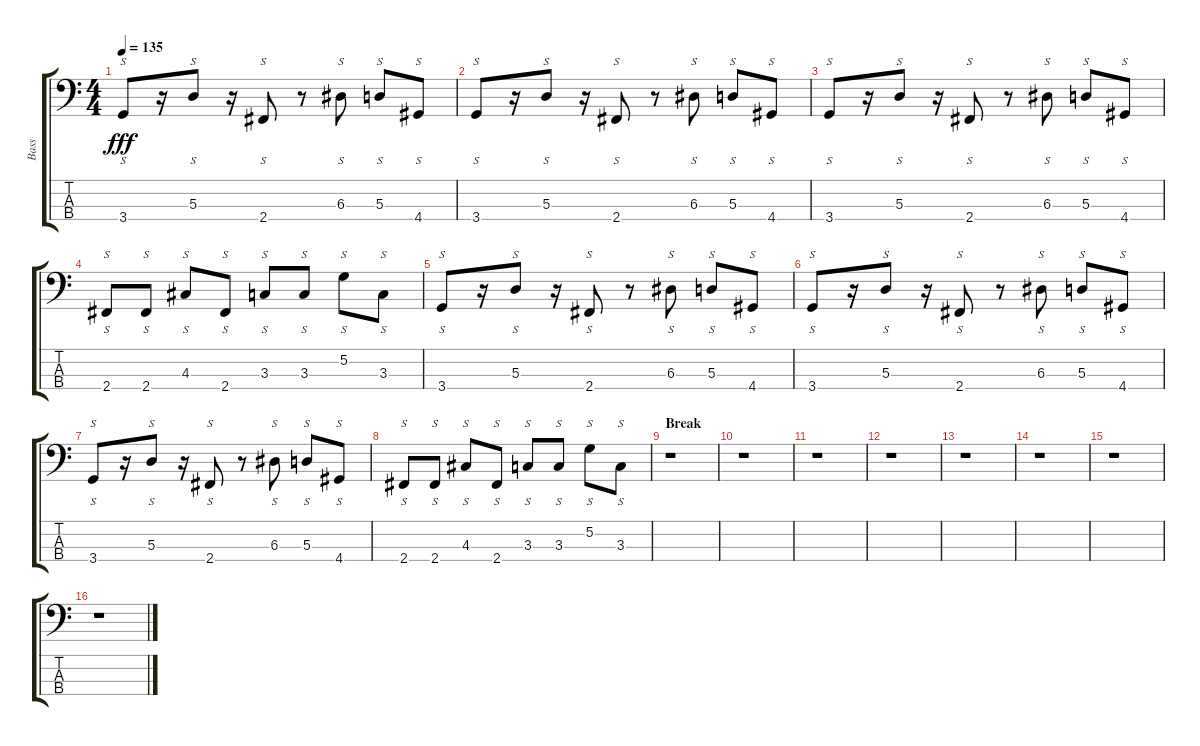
\track ("Bass" "Bass") {instrument acousticbass}
\staff {score tabs}
\tuning (G2 D2 A1 E1) {hide}
\ts (4 4)
\tempo 135
\clef f4
\ks c
3.4.8{s dy fff} r.16 5.3.8{s} r.16 2.4.8{s} r.8 6.3.8{s} 5.3.8{s} 4.4.8{s} |
3.4.8{s} r.16 5.3.8{s} r.16 2.4.8{s} r.8 6.3.8{s} 5.3.8{s} 4.4.8{s} |
3.4.8{s} r.16 5.3.8{s} r.16 2.4.8{s} r.8 6.3.8{s} 5.3.8{s} 4.4.8{s} |
2.4.8{s} 2.4.8{s} 4.3.8{s} 2.4.8{s} 3.3.8{s} 3.3.8{s} 5.2.8{s} 3.3.8{s} |
3.4.8{s} r.16 5.3.8{s} r.16 2.4.8{s} r.8 6.3.8{s} 5.3.8{s} 4.4.8{s} |
3.4.8{s} r.16 5.3.8{s} r.16 2.4.8{s} r.8 6.3.8{s} 5.3.8{s} 4.4.8{s} |
3.4.8{s} r.16 5.3.8{s} r.16 2.4.8{s} r.8 6.3.8{s} 5.3.8{s} 4.4.8{s} |
2.4.8{s} 2.4.8{s} 4.3.8{s} 2.4.8{s} 3.3.8{s} 3.3.8{s} 5.2.8{s} 3.3.8{s} |
\section ("" "Break")
r.1 |
r.1 |
r.1 |
r.1 |
r.1 |
r.1 |
r.1 |
r.1
